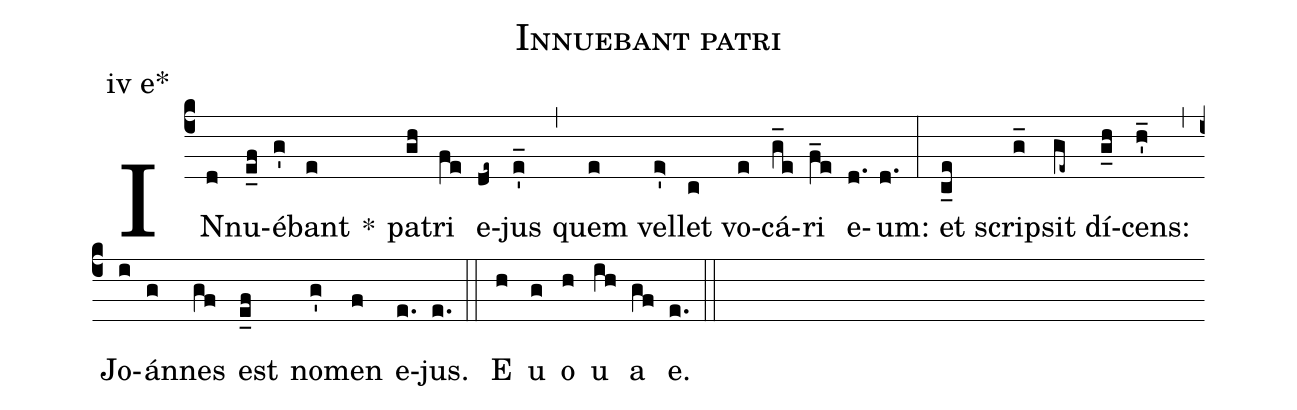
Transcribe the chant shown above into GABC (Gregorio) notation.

name:Innuebant patri;
mode:iv e*;
%%
(c4) IN(d)nu(e_f)é(g')bant(e) *() pa(gh)tri(fe) e(de~)jus(e'_) (,) quem(e) vel(e>')let(c) vo(e)cá(g_e)ri(f_e) e(d.)um:(d.) (:) et(c_e) scri(g_)psit(ge~) dí(g_h)cens:(h'_) (,) Jo(i)án(g)nes(gf) est(e_f) no(g')men(f) e(e.)jus.(e.) (::) <eu> E(h) u(g) o(h) u(ih) a(gf) e.(e.) </eu> (::)
